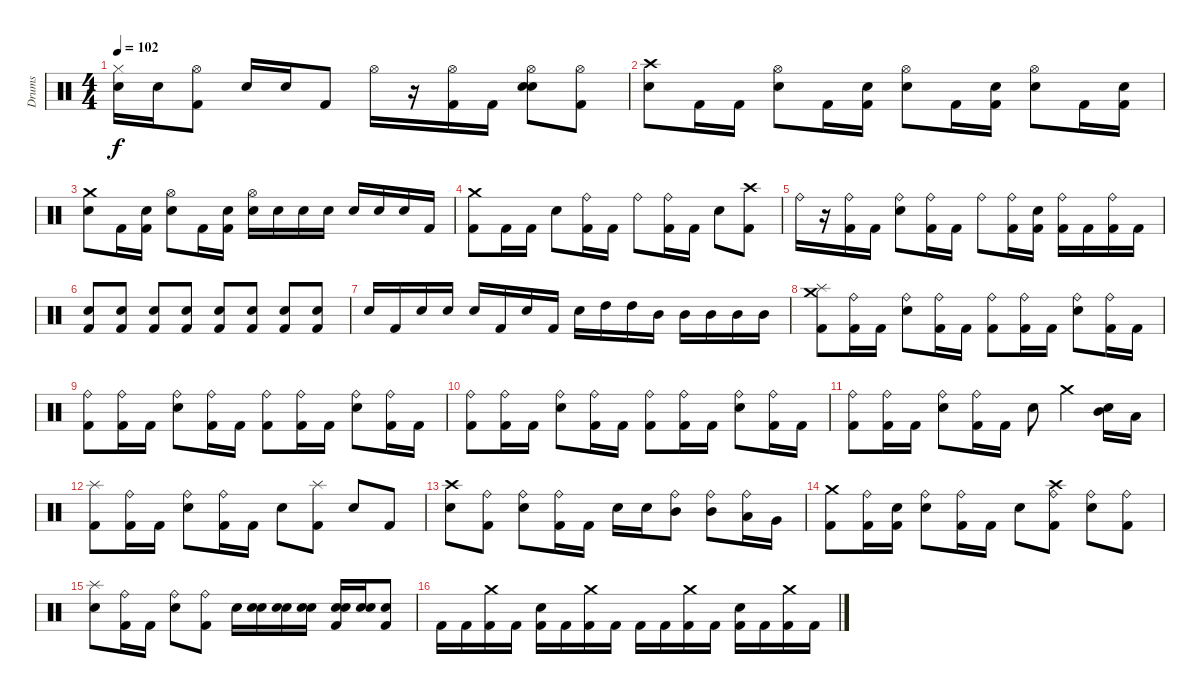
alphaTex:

\track ("Drums" "Drums") {instrument percussion}
\staff {score}
\articulation defaults
\ts (4 4)
\tempo 102
\clef neutral
\ks c
("Hi-Hat (closed)" "Electric Snare (hit)").16{dy f} "Electric Snare (hit)".16 ("Kick (hit) 2" "Hi-Hat (open)").8 "Electric Snare (hit)".16 "Electric Snare (hit)".16 "Kick (hit) 2".8 "Hi-Hat (open)".16 r.16 ("Kick (hit) 2" "Hi-Hat (open)").16 "Kick (hit) 2".16 ("Snare (hit)" "Hi-Hat (open)" "Electric Snare (hit)").8 ("Kick (hit) 2" "Hi-Hat (open)").8 |
("Crash high (hit)" "Electric Snare (hit)").8 "Kick (hit) 2".16 "Kick (hit) 2".16 ("Electric Snare (hit)" "Hi-Hat (open)").8 "Kick (hit) 2".16 ("Snare (hit)" "Kick (hit) 2").16 ("Electric Snare (hit)" "Hi-Hat (open)").8 "Kick (hit) 2".16 ("Snare (hit)" "Kick (hit) 2").16 ("Electric Snare (hit)" "Hi-Hat (open)").8 "Kick (hit) 2".16 ("Snare (hit)" "Kick (hit) 2").16 |
("Electric Snare (hit)" "Crash medium (hit)").8 "Kick (hit) 2".16 ("Snare (hit)" "Kick (hit) 2").16 ("Hi-Hat (open)" "Electric Snare (hit)").8 "Kick (hit) 2".16 ("Snare (hit)" "Kick (hit) 2").16 ("Hi-Hat (open)" "Electric Snare (hit)").16 "Electric Snare (hit)".16 "Electric Snare (hit)".16 "Electric Snare (hit)".16 "Electric Snare (hit)".16 "Electric Snare (hit)".16 "Electric Snare (hit)".16 "Kick (hit) 2".16 |
("Kick (hit) 2" "Crash medium (hit)").8 "Kick (hit) 2".16 "Kick (hit) 2".16 "Electric Snare (hit)".8 ("Kick (hit) 2" "Ride (bell)").16 "Kick (hit) 2".16 "Ride (bell)".8 ("Kick (hit) 2" "Ride (bell)").16 "Kick (hit) 2".16 "Electric Snare (hit)".8 ("Kick (hit) 2" "Crash high (hit)").8 |
"Ride (bell)".16 r.16 ("Kick (hit) 2" "Ride (bell)").16 "Kick (hit) 2".16 ("Electric Snare (hit)" "Ride (bell)").8 ("Kick (hit) 2" "Ride (bell)").16 "Kick (hit) 2".16 "Ride (bell)".8 ("Kick (hit) 2" "Ride (bell)").16 ("Snare (hit)" "Kick (hit) 2").16 ("Kick (hit) 2" "Ride (bell)").16 "Kick (hit) 2".16 ("Kick (hit) 2" "Ride (bell)").16 "Kick (hit) 2".16 |
("Electric Snare (hit)" "Kick (hit) 2").8 ("Electric Snare (hit)" "Kick (hit) 2").8 ("Electric Snare (hit)" "Kick (hit) 2").8 ("Electric Snare (hit)" "Kick (hit) 2").8 ("Electric Snare (hit)" "Kick (hit) 2").8 ("Electric Snare (hit)" "Kick (hit) 2").8 ("Electric Snare (hit)" "Kick (hit) 2").8 ("Electric Snare (hit)" "Kick (hit) 2").8 |
"Electric Snare (hit)".16 "Kick (hit) 2".16 "Electric Snare (hit)".16 "Electric Snare (hit)".16 "Electric Snare (hit)".16 "Kick (hit) 2".16 "Electric Snare (hit)".16 "Kick (hit) 2".16 "Electric Snare (hit)".16 "High Tom (hit)".16 "High Tom (hit)".16 "Mid Tom (hit)".16 "Mid Tom (hit)".16 "Mid Tom (hit)".16 "Mid Tom (hit)".16 "Mid Tom (hit)".16 |
("Splash (hit)" "Kick (hit) 2" "Crash medium (hit)").8 ("Kick (hit) 2" "Ride (bell)").16 "Kick (hit) 2".16 ("Electric Snare (hit)" "Ride (bell)").8 ("Kick (hit) 2" "Ride (bell)").16 "Kick (hit) 2".16 ("Kick (hit) 2" "Ride (bell)").8 ("Kick (hit) 2" "Ride (bell)").16 "Kick (hit) 2".16 ("Electric Snare (hit)" "Ride (bell)").8 ("Kick (hit) 2" "Ride (bell)").16 "Kick (hit) 2".16 |
("Kick (hit) 2" "Ride (bell)").8 ("Kick (hit) 2" "Ride (bell)").16 "Kick (hit) 2".16 ("Electric Snare (hit)" "Ride (bell)").8 ("Kick (hit) 2" "Ride (bell)").16 "Kick (hit) 2".16 ("Kick (hit) 2" "Ride (bell)").8 ("Kick (hit) 2" "Ride (bell)").16 "Kick (hit) 2".16 ("Electric Snare (hit)" "Ride (bell)").8 ("Kick (hit) 2" "Ride (bell)").16 "Kick (hit) 2".16 |
("Kick (hit) 2" "Ride (bell)").8 ("Kick (hit) 2" "Ride (bell)").16 "Kick (hit) 2".16 ("Electric Snare (hit)" "Ride (bell)").8 ("Kick (hit) 2" "Ride (bell)").16 "Kick (hit) 2".16 ("Kick (hit) 2" "Ride (bell)").8 ("Kick (hit) 2" "Ride (bell)").16 "Kick (hit) 2".16 ("Electric Snare (hit)" "Ride (bell)").8 ("Kick (hit) 2" "Ride (bell)").16 "Kick (hit) 2".16 |
("Kick (hit) 2" "Ride (bell)").8 ("Kick (hit) 2" "Ride (bell)").16 "Kick (hit) 2".16 ("Electric Snare (hit)" "Ride (bell)").8 ("Kick (hit) 2" "Ride (bell)").16 "Kick (hit) 2".16 "Electric Snare (hit)".8 "Crash medium (hit)".4 ("Snare (hit)" "Mid Tom (hit)").16 "Low Tom (hit)".16 |
("Kick (hit) 2" "Splash (hit)").8 ("Kick (hit) 2" "Ride (bell)").16 "Kick (hit) 2".16 ("Electric Snare (hit)" "Ride (bell)").8 ("Kick (hit) 2" "Ride (bell)").16 "Kick (hit) 2".16 "Electric Snare (hit)".8 ("Kick (hit) 2" "Splash (hit)").8 "Electric Snare (hit)".8 "Kick (hit) 2".8 |
("Electric Snare (hit)" "Crash high (hit)").8 ("Kick (hit) 2" "Ride (bell)").8 ("Electric Snare (hit)" "Ride (bell)").8 ("Kick (hit) 2" "Ride (bell)").16 "Kick (hit) 2".16 "Electric Snare (hit)".16 "Electric Snare (hit)".16 ("Mid Tom (hit)" "Ride (bell)").8 ("Mid Tom (hit)" "Ride (bell)").8 ("Low Tom (hit)" "Ride (bell)").16 "Very Low Tom (hit)".16 |
("Kick (hit) 2" "Crash medium (hit)").8 ("Kick (hit) 2" "Ride (bell)").16 ("Snare (hit)" "Kick (hit) 2").16 ("Electric Snare (hit)" "Ride (bell)").8 ("Kick (hit) 2" "Ride (bell)").16 "Kick (hit) 2".16 "Electric Snare (hit)".8 ("Kick (hit) 2" "Crash high (hit)" "Ride (bell)").8 ("Electric Snare (hit)" "Ride (bell)").8 ("Kick (hit) 2" "Ride (bell)").8 |
("Splash (hit)" "Electric Snare (hit)").8 ("Kick (hit) 2" "Ride (bell)").16 "Kick (hit) 2".16 ("Electric Snare (hit)" "Ride (bell)").8 ("Kick (hit) 2" "Ride (bell)").8 "Electric Snare (hit)".16 ("Snare (hit)" "Electric Snare (hit)").16 ("Snare (hit)" "Electric Snare (hit)").16 ("Snare (hit)" "Electric Snare (hit)").16 ("Snare (hit)" "Kick (hit) 2" "Electric Snare (hit)").16 ("Snare (hit)" "Electric Snare (hit)").16 ("Snare (hit)" "Kick (hit) 2").8 |
"Kick (hit) 2".16 "Kick (hit) 2".16 ("Kick (hit) 2" "Crash medium (hit)").16 "Kick (hit) 2".16 ("Kick (hit) 2" "Electric Snare (hit)").16 "Kick (hit) 2".16 ("Kick (hit) 2" "Crash medium (hit)").16 "Kick (hit) 2".16 "Kick (hit) 2".16 "Kick (hit) 2".16 ("Kick (hit) 2" "Crash medium (hit)").16 "Kick (hit) 2".16 ("Kick (hit) 2" "Electric Snare (hit)").16 "Kick (hit) 2".16 ("Kick (hit) 2" "Crash medium (hit)").16 "Kick (hit) 2".16
